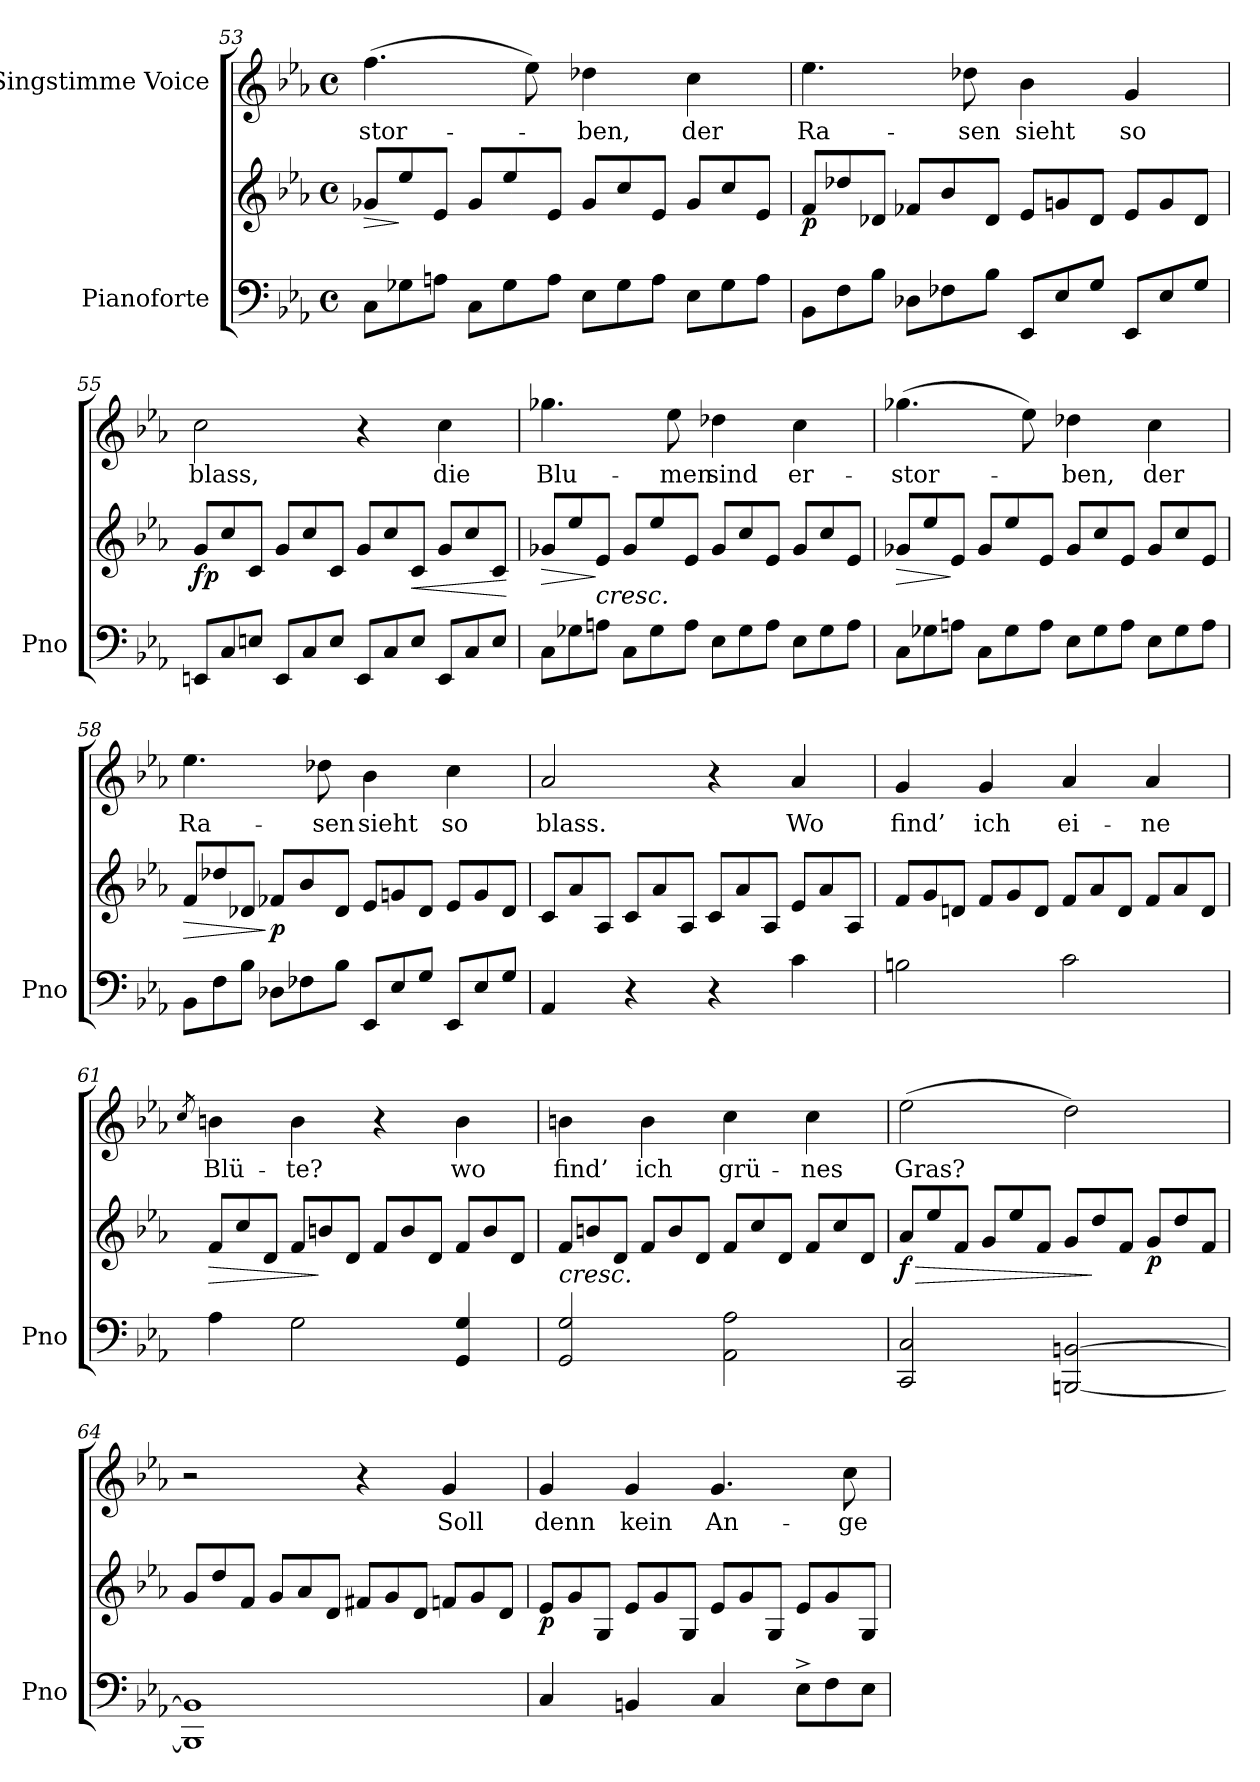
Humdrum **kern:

**kern	**kern	**dynam	**kern	**text
*part2	*part2	*part2	*part1	*part1
*staff3	*staff2	*staff2/3	*staff1	*staff1
*I"Pianoforte	*	*	*I"Singstimme Voice	*
*I'Pno	*	*	*	*
*clefF4	*clefG2	*	*clefG2	*
*k[b-e-a-]	*k[b-e-a-]	*	*k[b-e-a-]	*
*M4/4	*M4/4	*	*M4/4	*
*met(c)	*met(c)	*	*met(c)	*
*Xtuplet	*Xtuplet	*	*	*
=53	=53	=53	=53	=53
!	!	!LO:HP:b	!	!
12C\L	12g-X/L	>	(4.ff\	-stor-
12G-X\	12ee-/	]	.	.
12An\J	12e-/J	.	.	.
12C\L	12g-/L	.	.	.
12G-\	12ee-/	.	.	.
.	.	.	8ee-\)	.
12A\J	12e-/J	.	.	.
12E-\L	12g-/L	.	4dd-X\	-ben,
12G-\	12cc/	.	.	.
12A\J	12e-/J	.	.	.
12E-\L	12g-/L	.	4cc\	der
12G-\	12cc/	.	.	.
12A\J	12e-/J	.	.	.
=54	=54	=54	=54	=54
!	!	!LO:DY:b	!	!
12BB-\L	12f/L	p	4.ee-\	-Ra-
12F\	12dd-X/	.	.	.
12B-\J	12d-X/J	.	.	.
12D-X\L	12f-X/L	.	.	.
12F-X\	12b-/	.	.	.
.	.	.	8dd-X\	-sen
12B-\J	12d-/J	.	.	.
12EE-/L	12e-/L	.	4b-\	sieht
12E-/	12gn/	.	.	.
12G/J	12d-/J	.	.	.
12EE-/L	12e-/L	.	4g/	so
12E-/	12g/	.	.	.
12G/J	12d-/J	.	.	.
=55	=55	=55	=55	=55
!	!	!LO:DY:b	!	!
12EEn/L	12g/L	fp	2cc\	blass,
12C/	12cc/	.	.	.
12En/J	12c/J	.	.	.
12EE/L	12g/L	.	.	.
12C/	12cc/	.	.	.
12E/J	12c/J	.	.	.
12EE/L	12g/L	.	4r	.
12C/	12cc/	.	.	.
!	!	!LO:HP:b	!	!
12E/J	12c/J	<	.	.
12EE/L	12g/L	.	4cc\	die
12C/	12cc/	.	.	.
12E/J	12c/J	.	.	.
.	.	[	.	.
=56	=56	=56	=56	=56
!	!	!LO:HP:b	!	!
12C\L	12g-X/L	>	4.gg-X\	Blu-
12G-X\	12ee-/	.	.	.
!	!LO:TX:b:i:t=cresc.	!	!	!
12An\J	12e-/J	]	.	.
12C\L	12g-/L	.	.	.
12G-\	12ee-/	.	.	.
.	.	.	8ee-\	-men
12A\J	12e-/J	.	.	.
12E-\L	12g-/L	.	4dd-X\	sind
12G-\	12cc/	.	.	.
12A\J	12e-/J	.	.	.
12E-\L	12g-/L	.	4cc\	er-
12G-\	12cc/	.	.	.
12A\J	12e-/J	.	.	.
=57	=57	=57	=57	=57
!	!	!LO:HP:b	!	!
12C\L	12g-X/L	>	(4.gg-X\	-stor-
12G-X\	12ee-/	.	.	.
12An\J	12e-/J	]	.	.
12C\L	12g-/L	.	.	.
12G-\	12ee-/	.	.	.
.	.	.	8ee-\)	.
12A\J	12e-/J	.	.	.
12E-\L	12g-/L	.	4dd-X\	-ben,
12G-\	12cc/	.	.	.
12A\J	12e-/J	.	.	.
12E-\L	12g-/L	.	4cc\	der
12G-\	12cc/	.	.	.
12A\J	12e-/J	.	.	.
=58	=58	=58	=58	=58
!	!	!LO:HP:b	!	!
12BB-\L	12f/L	>	4.ee-\	Ra-
12F\	12dd-X/	.	.	.
12B-\J	12d-X/J	.	.	.
!	!	!LO:DY:n=1:b	!	!
12D-X\L	12f-X/L	] p	.	.
12F-X\	12b-/	.	.	.
.	.	.	8dd-X\	-sen
12B-\J	12d-/J	.	.	.
12EE-/L	12e-/L	.	4b-\	sieht
12E-/	12gn/	.	.	.
12G/J	12d-/J	.	.	.
12EE-/L	12e-/L	.	4cc\	so
12E-/	12g/	.	.	.
12G/J	12d-/J	.	.	.
=59	=59	=59	=59	=59
4AA-/	12c/L	.	2a-/	blass.
.	12a-/	.	.	.
.	12A-/J	.	.	.
4r	12c/L	.	.	.
.	12a-/	.	.	.
.	12A-/J	.	.	.
4r	12c/L	.	4r	.
.	12a-/	.	.	.
.	12A-/J	.	.	.
4c\	12e-/L	.	4a-/	Wo
.	12a-/	.	.	.
.	12A-/J	.	.	.
=60	=60	=60	=60	=60
2Bn\	12f/L	.	4g/	find’
.	12g/	.	.	.
.	12dn/J	.	.	.
.	12f/L	.	4g/	ich
.	12g/	.	.	.
.	12d/J	.	.	.
2c\	12f/L	.	4a-/	ei-
.	12a-/	.	.	.
.	12d/J	.	.	.
.	12f/L	.	4a-/	-ne
.	12a-/	.	.	.
.	12d/J	.	.	.
=61	=61	=61	=61	=61
.	.	.	8qcc/	.
!	!	!LO:HP:b	!	!
4A-\	12f/L	>	4bn\	Blü-
.	12cc/	.	.	.
.	12d/J	.	.	.
2G\	12f/L	.	4b\	-te?
.	12bn/	]	.	.
.	12d/J	.	.	.
.	12f/L	.	4r	.
.	12b/	.	.	.
.	12d/J	.	.	.
4GG/ 4G/	12f/L	.	4b\	wo
.	12b/	.	.	.
.	12d/J	.	.	.
=62	=62	=62	=62	=62
!	!LO:TX:b:i:t=cresc.	!	!	!
2GG/ 2G/	12f/L	.	4bn\	find’
.	12bn/	.	.	.
.	12d/J	.	.	.
.	12f/L	.	4b\	ich
.	12b/	.	.	.
.	12d/J	.	.	.
2AA-\ 2A-\	12f/L	.	4cc\	grü-
.	12cc/	.	.	.
.	12d/J	.	.	.
.	12f/L	.	4cc\	-nes
.	12cc/	.	.	.
.	12d/J	.	.	.
=63	=63	=63	=63	=63
!	!	!LO:HP:b	!	!
!	!	!LO:DY:n=1:b	!	!
2CC/ 2C/	12a-/L	> f	(2ee-\	Gras?
.	12ee-/	.	.	.
.	12f/J	.	.	.
.	12g/L	.	.	.
.	12ee-/	.	.	.
.	12f/J	.	.	.
[2BBBn/ [2BBn/	12g/L	.	2dd\)	.
.	12dd/	]	.	.
.	12f/J	.	.	.
!	!	!LO:DY:n=2:b	!	!
.	12g/L	p	.	.
.	12dd/	.	.	.
.	12f/J	.	.	.
=64	=64	=64	=64	=64
1BBB] 1BB]	12g/L	.	2r	.
.	12dd/	.	.	.
.	12f/J	.	.	.
.	12g/L	.	.	.
.	12a-/	.	.	.
.	12d/J	.	.	.
.	12f#X/L	.	4r	.
.	12g/	.	.	.
.	12d/J	.	.	.
.	12fn/L	.	4g/	Soll
.	12g/	.	.	.
.	12d/J	.	.	.
=65	=65	=65	=65	=65
!	!	!LO:DY:b	!	!
4C/	12e-/L	p	4g/	denn
.	12g/	.	.	.
.	12G/J	.	.	.
4BBn/	12e-/L	.	4g/	kein
.	12g/	.	.	.
.	12G/J	.	.	.
4C/	12e-/L	.	4.g/	An-
.	12g/	.	.	.
.	12G/J	.	.	.
12E-^<\L	12e-/L	.	.	.
12F\	12g/	.	.	.
.	.	.	8cc\	-ge-
12E-\J	12G/J	.	.	.
=	=	=	=	=
*-	*-	*-	*-	*-
